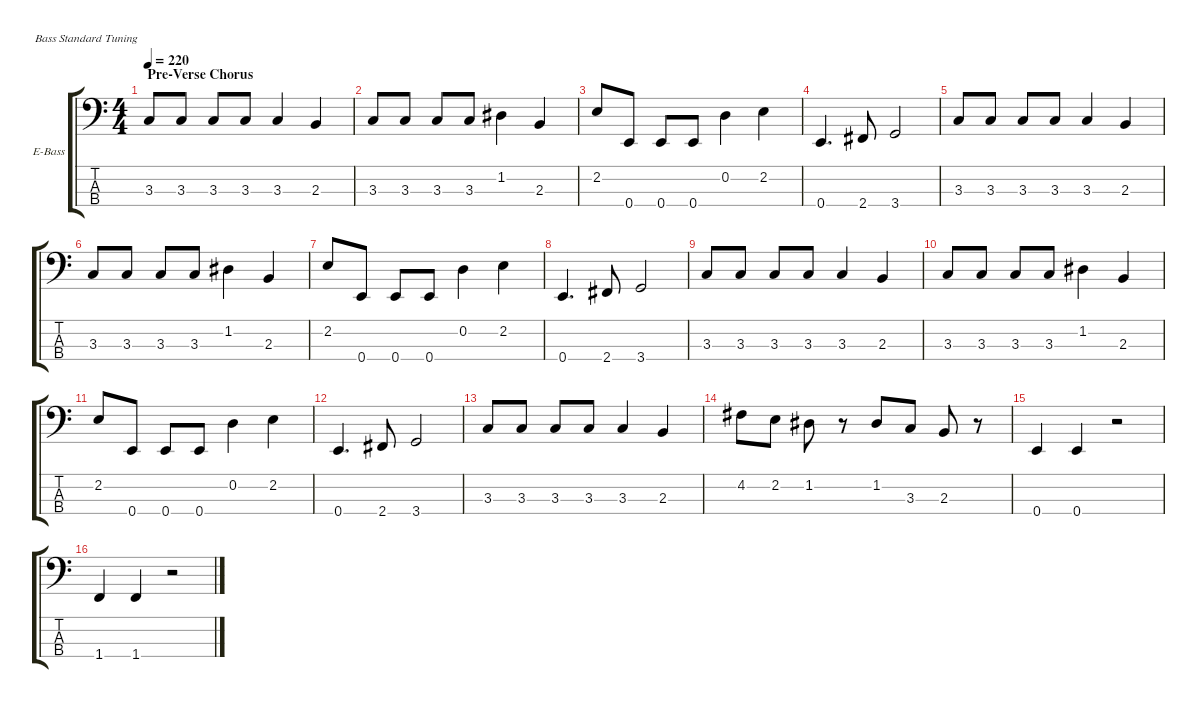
\hideDynamics
\bracketExtendMode groupsimilarinstruments
\firstSystemTrackNameOrientation horizontal
\otherSystemsTrackNameOrientation horizontal
\track ("Bass" "E-Bass") {multiBarRest instrument electricbassfinger}
\staff {score tabs}
\tuning (G2 D2 A1 E1)
\ts (4 4)
\section ("" " Pre-Verse Chorus")
\tempo 220
\clef f4
\ks c
3.3.8{dy fff} 3.3.8 3.3.8 3.3.8 3.3.4 2.3.4 |
3.3.8 3.3.8 3.3.8 3.3.8 1.2.4 2.3.4 |
2.2.8 0.4.8 0.4.8 0.4.8 0.2.4 2.2.4 |
0.4.4{d} 2.4.8 3.4.2 |
3.3.8 3.3.8 3.3.8 3.3.8 3.3.4 2.3.4 |
3.3.8 3.3.8 3.3.8 3.3.8 1.2.4 2.3.4 |
2.2.8 0.4.8 0.4.8 0.4.8 0.2.4 2.2.4 |
0.4.4{d} 2.4.8 3.4.2 |
3.3.8 3.3.8 3.3.8 3.3.8 3.3.4 2.3.4 |
3.3.8 3.3.8 3.3.8 3.3.8 1.2.4 2.3.4 |
2.2.8 0.4.8 0.4.8 0.4.8 0.2.4 2.2.4 |
0.4.4{d} 2.4.8 3.4.2 |
3.3.8 3.3.8 3.3.8 3.3.8 3.3.4 2.3.4 |
4.2.8 2.2.8 1.2.8 r.8 1.2.8 3.3.8 2.3.8 r.8 |
0.4.4 0.4.4 r.2 |
1.4.4 1.4.4 r.2
